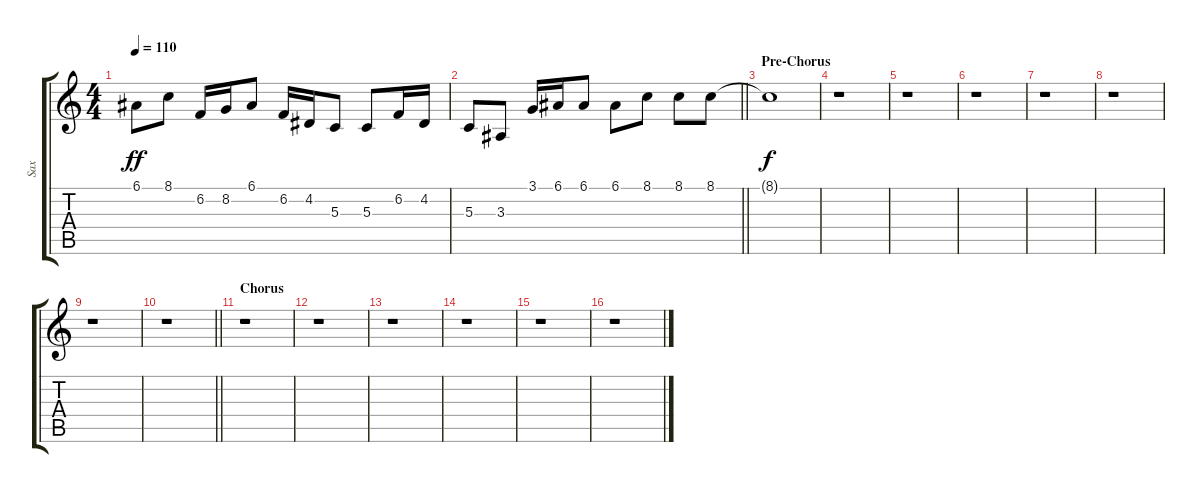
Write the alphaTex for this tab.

\track ("Sax" "Sax") {instrument tenorsax}
\staff {score tabs}
\tuning (E4 B3 G3 D3 A2 E2) {hide}
\ts (4 4)
\tempo 110
\clef g2
\ks c
6.1.8{dy ff} 8.1.8 6.2.16 8.2.16 6.1.8 6.2.16 4.2.16 5.3.8 5.3.8 6.2.16 4.2.16 |
\barLineRight lightlight
5.3.8 3.3.8 3.1.16 6.1.16 6.1.8 6.1.8 8.1.8 8.1.8 8.1.8 |
\section ("" "Pre-Chorus")
8.1{t}.1{dy f} |
r.1 |
r.1 |
r.1 |
r.1 |
r.1 |
r.1 |
\barLineRight lightlight
r.1 |
\section ("" "Chorus")
r.1 |
r.1 |
r.1 |
r.1 |
r.1 |
r.1
